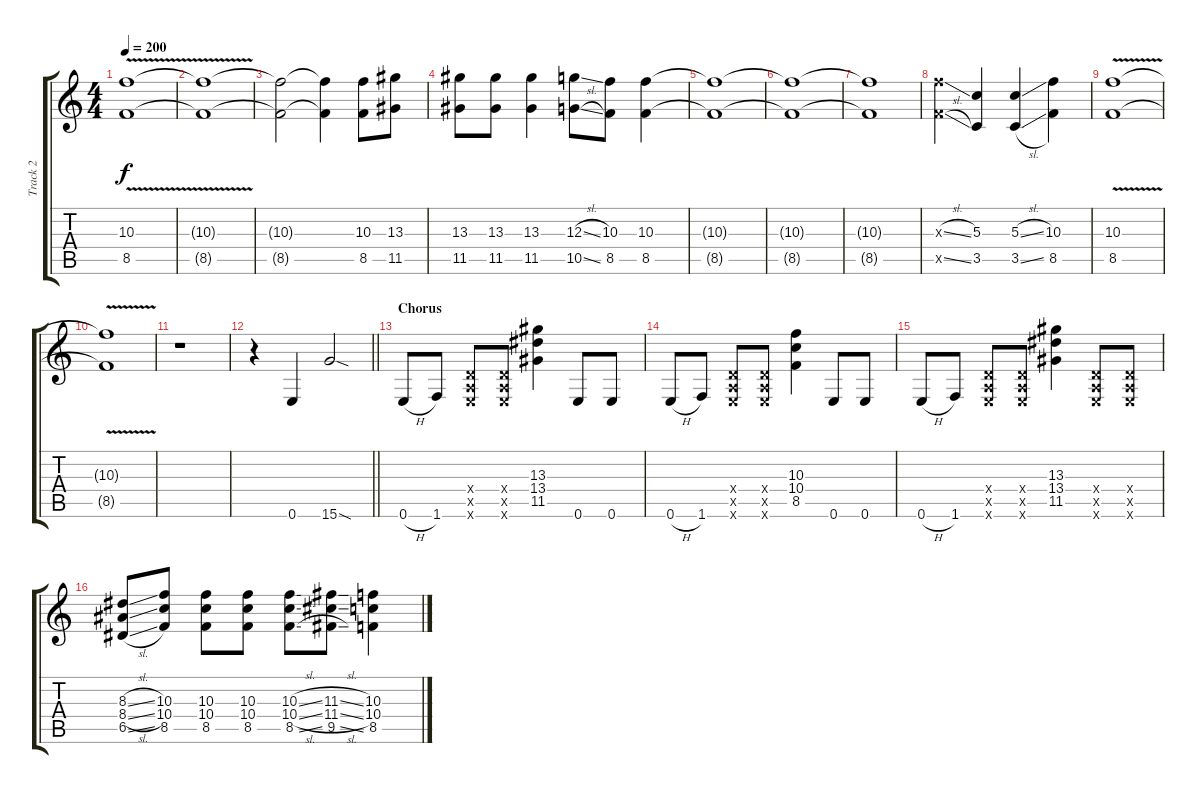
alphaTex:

\track ("Track 2" "Track 2") {instrument distortionguitar}
\staff {score tabs}
\tuning (E4 B3 G3 D3 A2 E2) {hide}
\ts (4 4)
\tempo 200
\clef g2
\ks c
(10.3{v} 8.5{v}).1{dy f} |
(10.3{t} 8.5{t}).1 |
(10.3{t} 8.5{t}).2 (10.3{t} 8.5{t}).4 (10.3 8.5).8 (13.3 11.5).8 |
(13.3 11.5).8 (13.3 11.5).8 (13.3 11.5).4 (12.3{sl} 10.5{sl}).8 (10.3 8.5).8 (10.3 8.5).4 |
(10.3{t} 8.5{t}).1 |
(10.3{t} 8.5{t}).1 |
(10.3{t} 8.5{t}).1 |
(10.3{sl x} 8.5{sl x}).4 (5.3 3.5).4 (5.3{sl} 3.5{sl}).4 (10.3 8.5).4 |
(10.3{v} 8.5{v}).1 |
(10.3{t} 8.5{t}).1 |
r.1 |
\barLineRight lightlight
r.4 0.6.4 15.6{sod}.2 |
\section ("" "Chorus")
0.6{h}.8 1.6.8 (0.4{x} 0.5{x} 0.6{x}).8 (0.4{x} 0.5{x} 0.6{x}).8 (13.3 13.4 11.5).4 0.6.8 0.6.8 |
0.6{h}.8 1.6.8 (0.4{x} 0.5{x} 0.6{x}).8 (0.4{x} 0.5{x} 0.6{x}).8 (10.3 10.4 8.5).4 0.6.8 0.6.8 |
0.6{h}.8 1.6.8 (0.4{x} 0.5{x} 0.6{x}).8 (0.4{x} 0.5{x} 0.6{x}).8 (13.3 13.4 11.5).4 (0.4{x} 0.5{x} 0.6{x}).8 (0.4{x} 0.5{x} 0.6{x}).8 |
(8.3{sl} 8.4{sl} 6.5{sl}).8 (10.3 10.4 8.5).8 (10.3 10.4 8.5).8 (10.3 10.4 8.5).8 (10.3{sl} 10.4{sl} 8.5{sl}).8 (11.3{sl} 11.4{sl} 9.5{sl}).8 (10.3 10.4 8.5).4
